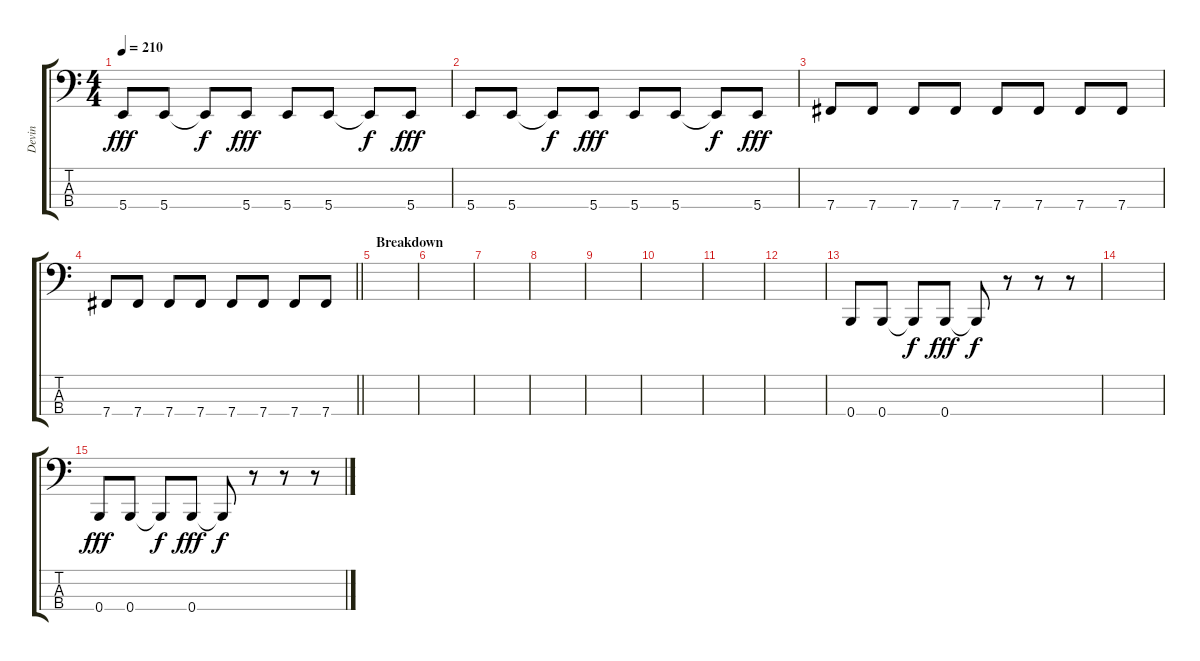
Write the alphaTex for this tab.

\track ("Devin" "Devin") {instrument electricbassfinger}
\staff {score tabs}
\tuning (E2 B1 Gb1 B0) {hide}
\ts (4 4)
\tempo 210
\clef f4
\ks c
5.4.8{dy fff} 5.4.8 5.4{t}.8{dy f} 5.4.8{dy fff} 5.4.8 5.4.8 5.4{t}.8{dy f} 5.4.8{dy fff} |
5.4.8 5.4.8 5.4{t}.8{dy f} 5.4.8{dy fff} 5.4.8 5.4.8 5.4{t}.8{dy f} 5.4.8{dy fff} |
7.4.8 7.4.8 7.4.8 7.4.8 7.4.8 7.4.8 7.4.8 7.4.8 |
\barLineRight lightlight
7.4.8 7.4.8 7.4.8 7.4.8 7.4.8 7.4.8 7.4.8 7.4.8 |
\section ("" "Breakdown")
|
|
|
|
|
|
|
|
0.4.8 0.4.8 0.4{t}.8{dy f} 0.4.8{dy fff} 0.4{t}.8{dy f} r.8 r.8 r.8 |
|
0.4.8{dy fff} 0.4.8 0.4{t}.8{dy f} 0.4.8{dy fff} 0.4{t}.8{dy f} r.8 r.8 r.8
